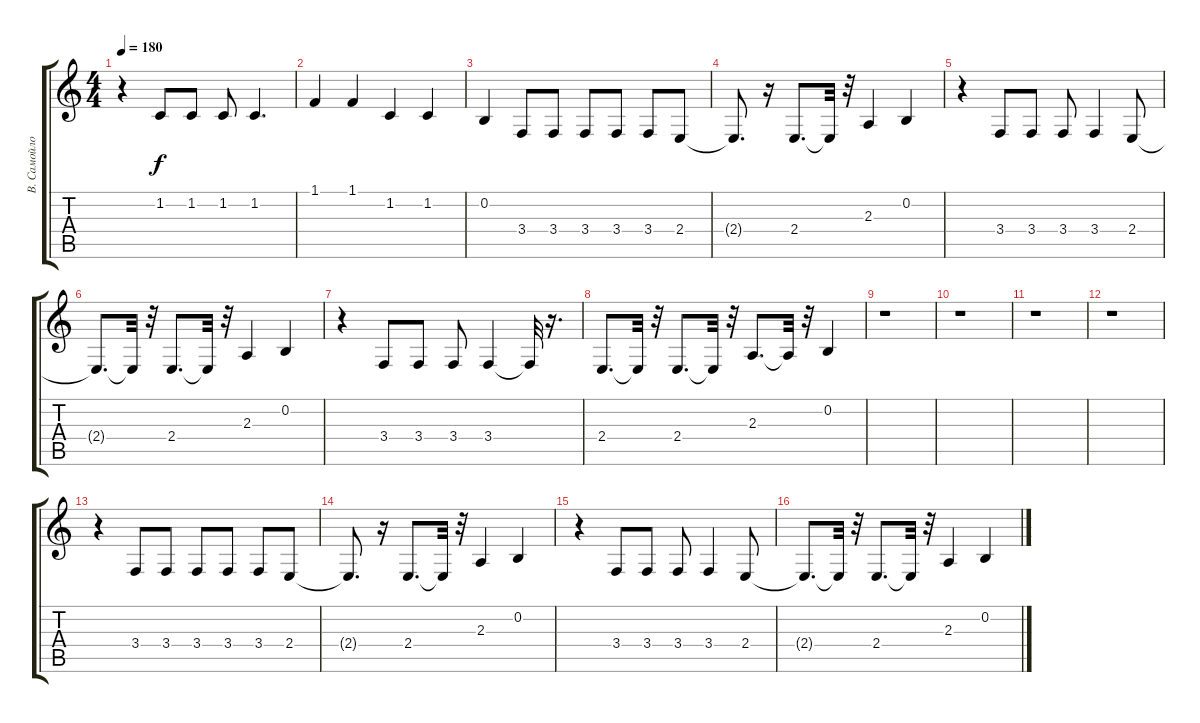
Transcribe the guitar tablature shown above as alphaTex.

\track ("В. Самойлов (вокал)" "В. Самойло") {instrument lead6voice}
\staff {score tabs}
\tuning (E4 B3 G3 D3 A2 E2) {hide}
\ts (4 4)
\tempo 180
\clef g2
\ks c
r.4{dy f} 1.2.8 1.2.8 1.2.8 1.2.4{d} |
1.1.4 1.1.4 1.2.4 1.2.4 |
0.2.4 3.4.8 3.4.8 3.4.8 3.4.8 3.4.8 2.4.8 |
2.4{t}.8{d} r.16 2.4.8{d} 2.4{t}.32 r.32 2.3.4 0.2.4 |
r.4 3.4.8 3.4.8 3.4.8 3.4.4 2.4.8 |
2.4{t}.8{d} 2.4{t}.32 r.32 2.4.8{d} 2.4{t}.32 r.32 2.3.4 0.2.4 |
r.4 3.4.8 3.4.8 3.4.8 3.4.4 3.4{t}.32 r.16{d} |
2.4.8{d} 2.4{t}.32 r.32 2.4.8{d} 2.4{t}.32 r.32 2.3.8{d} 2.3{t}.32 r.32 0.2.4 |
r.1 |
r.1 |
r.1 |
r.1 |
r.4 3.4.8 3.4.8 3.4.8 3.4.8 3.4.8 2.4.8 |
2.4{t}.8{d} r.16 2.4.8{d} 2.4{t}.32 r.32 2.3.4 0.2.4 |
r.4 3.4.8 3.4.8 3.4.8 3.4.4 2.4.8 |
2.4{t}.8{d} 2.4{t}.32 r.32 2.4.8{d} 2.4{t}.32 r.32 2.3.4 0.2.4
